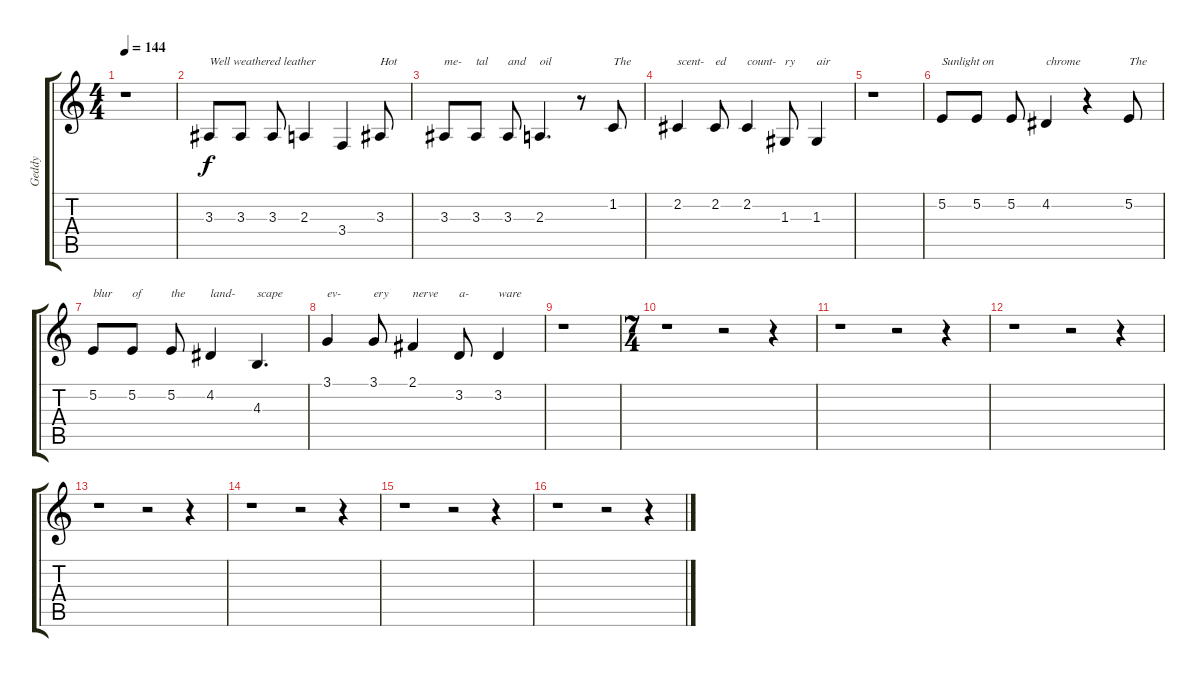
\track ("Geddy" "Geddy") {instrument lead6voice}
\staff {score tabs}
\tuning (E4 B3 G3 D3 A2 E2) {hide}
\ts (4 4)
\tempo 144
\clef g2
\ks c
r.1{dy f} |
3.3.8{txt "Well weathered leather"} 3.3.8 3.3.8 2.3.4 3.4.4 3.3.8{txt "Hot"} |
3.3.8{txt "me-"} 3.3.8{txt "tal"} 3.3.8{txt "and"} 2.3.4{d txt "oil"} r.8 1.2.8{txt "The"} |
2.2.4{txt "scent-"} 2.2.8{txt "ed"} 2.2.4{txt "count-"} 1.3.8{txt "ry"} 1.3.4{txt "air"} |
r.1 |
5.2.8{txt "Sunlight on"} 5.2.8 5.2.8 4.2.4{txt "chrome"} r.4 5.2.8{txt "The"} |
5.2.8{txt "blur"} 5.2.8{txt "of"} 5.2.8{txt "the"} 4.2.4{txt "land-"} 4.3.4{d txt "scape"} |
3.1.4{txt "ev-"} 3.1.8{txt "ery"} 2.1.4{txt "nerve"} 3.2.8{txt "a-"} 3.2.4{txt "ware"} |
r.1 |
\ts (7 4)
r.1 r.2 r.4 |
r.1 r.2 r.4 |
r.1 r.2 r.4 |
r.1 r.2 r.4 |
r.1 r.2 r.4 |
r.1 r.2 r.4 |
r.1 r.2 r.4
